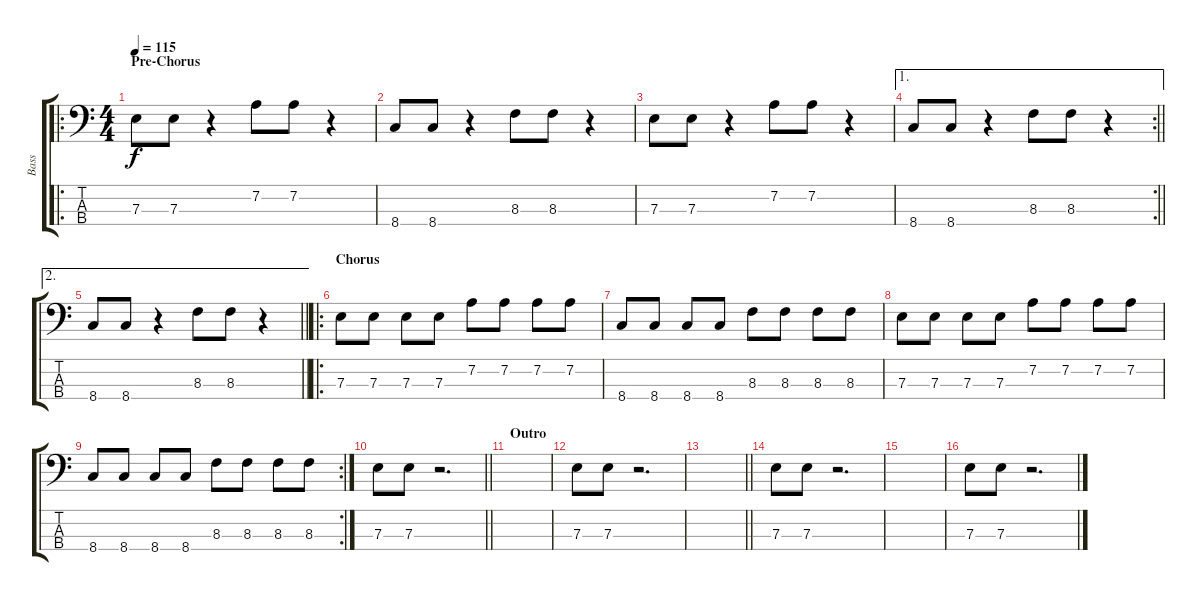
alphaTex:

\track ("Bass" "Bass") {instrument electricbassfinger}
\staff {score tabs}
\tuning (G2 D2 A1 E1) {hide}
\ro
\ts (4 4)
\section ("" "Pre-Chorus")
\tempo 115
\clef f4
\ks c
7.3.8{dy f} 7.3.8 r.4 7.2.8 7.2.8 r.4 |
8.4.8 8.4.8 r.4 8.3.8 8.3.8 r.4 |
7.3.8 7.3.8 r.4 7.2.8 7.2.8 r.4 |
\ae 1
\rc 2
\barLineRight lightlight
8.4.8 8.4.8 r.4 8.3.8 8.3.8 r.4 |
\ae 2
\barLineRight lightlight
8.4.8 8.4.8 r.4 8.3.8 8.3.8 r.4 |
\ro
\section ("" "Chorus")
7.3.8 7.3.8 7.3.8 7.3.8 7.2.8 7.2.8 7.2.8 7.2.8 |
8.4.8 8.4.8 8.4.8 8.4.8 8.3.8 8.3.8 8.3.8 8.3.8 |
7.3.8 7.3.8 7.3.8 7.3.8 7.2.8 7.2.8 7.2.8 7.2.8 |
\rc 2
8.4.8 8.4.8 8.4.8 8.4.8 8.3.8 8.3.8 8.3.8 8.3.8 |
\barLineRight lightlight
7.3.8 7.3.8 r.2{d} |
\section ("" "Outro")
|
7.3.8 7.3.8 r.2{d} |
\barLineRight lightlight
|
7.3.8 7.3.8 r.2{d} |
|
7.3.8 7.3.8 r.2{d}
